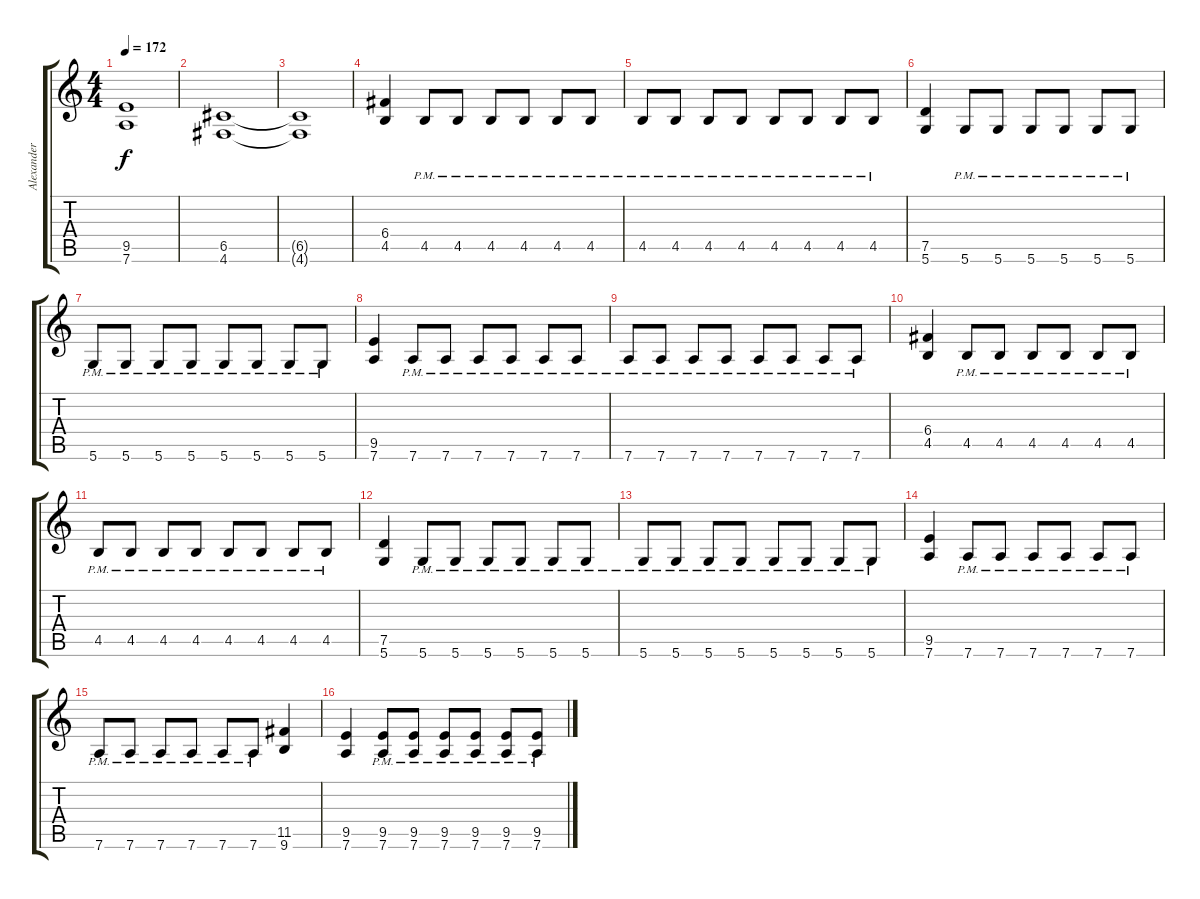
\track ("Alexander Kuoppala" "Alexander ") {instrument distortionguitar}
\staff {score tabs}
\tuning (D4 A3 F3 C3 G2 D2) {hide}
\ts (4 4)
\tempo 172
\clef g2
\ks c
(9.5 7.6).1{dy f} |
(6.5 4.6).1 |
(6.5{t} 4.6{t}).1 |
(6.4 4.5).4 4.5{pm}.8 4.5{pm}.8 4.5{pm}.8 4.5{pm}.8 4.5{pm}.8 4.5{pm}.8 |
4.5{pm}.8 4.5{pm}.8 4.5{pm}.8 4.5{pm}.8 4.5{pm}.8 4.5{pm}.8 4.5{pm}.8 4.5{pm}.8 |
(7.5 5.6).4 5.6{pm}.8 5.6{pm}.8 5.6{pm}.8 5.6{pm}.8 5.6{pm}.8 5.6{pm}.8 |
5.6{pm}.8 5.6{pm}.8 5.6{pm}.8 5.6{pm}.8 5.6{pm}.8 5.6{pm}.8 5.6{pm}.8 5.6{pm}.8 |
(9.5 7.6).4 7.6{pm}.8 7.6{pm}.8 7.6{pm}.8 7.6{pm}.8 7.6{pm}.8 7.6{pm}.8 |
7.6{pm}.8 7.6{pm}.8 7.6{pm}.8 7.6{pm}.8 7.6{pm}.8 7.6{pm}.8 7.6{pm}.8 7.6{pm}.8 |
(6.4 4.5).4 4.5{pm}.8 4.5{pm}.8 4.5{pm}.8 4.5{pm}.8 4.5{pm}.8 4.5{pm}.8 |
4.5{pm}.8 4.5{pm}.8 4.5{pm}.8 4.5{pm}.8 4.5{pm}.8 4.5{pm}.8 4.5{pm}.8 4.5{pm}.8 |
(7.5 5.6).4 5.6{pm}.8 5.6{pm}.8 5.6{pm}.8 5.6{pm}.8 5.6{pm}.8 5.6{pm}.8 |
5.6{pm}.8 5.6{pm}.8 5.6{pm}.8 5.6{pm}.8 5.6{pm}.8 5.6{pm}.8 5.6{pm}.8 5.6{pm}.8 |
(9.5 7.6).4 7.6{pm}.8 7.6{pm}.8 7.6{pm}.8 7.6{pm}.8 7.6{pm}.8 7.6{pm}.8 |
7.6{pm}.8 7.6{pm}.8 7.6{pm}.8 7.6{pm}.8 7.6{pm}.8 7.6{pm}.8 (11.5 9.6).4 |
(9.5 7.6).4 (9.5{pm} 7.6{pm}).8 (9.5{pm} 7.6{pm}).8 (9.5{pm} 7.6{pm}).8 (9.5{pm} 7.6{pm}).8 (9.5{pm} 7.6{pm}).8 (9.5{pm} 7.6{pm}).8
